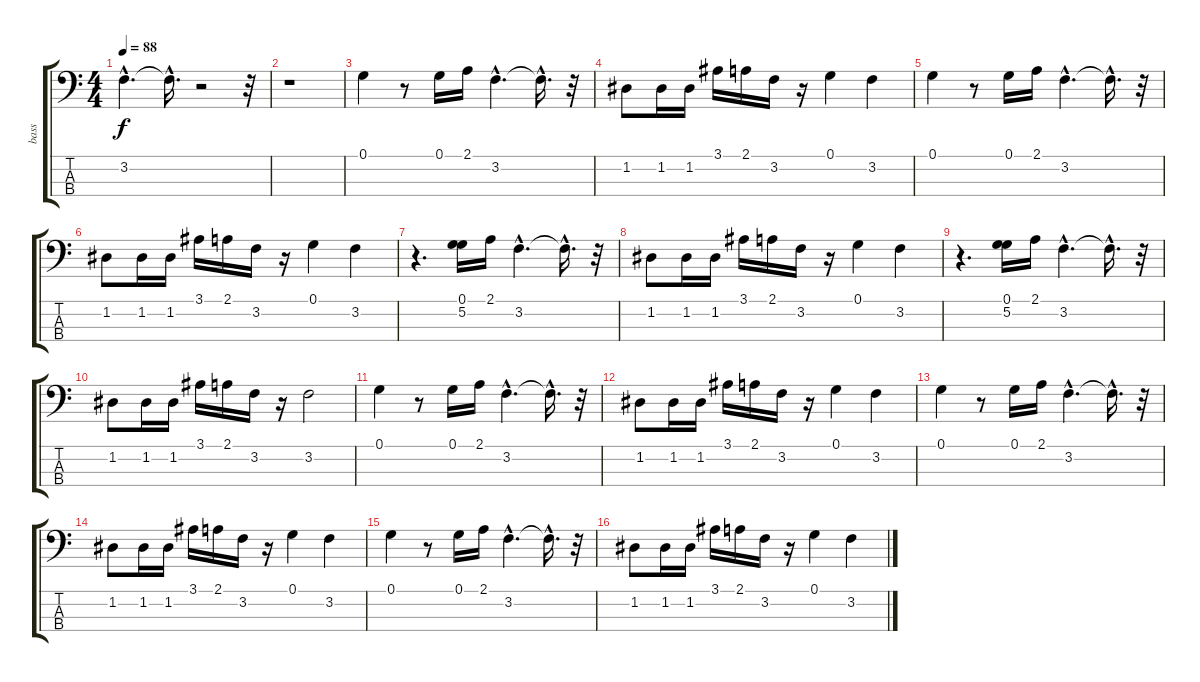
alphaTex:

\track ("bass" "bass") {instrument electricbasspick}
\staff {score tabs}
\tuning (G2 D2 A1 E1) {hide}
\ts (4 4)
\tempo 88
\clef f4
\ks c
3.2{hac}.4{d dy f} 3.2{hac t}.16{d} r.2 r.32 |
r.1 |
0.1.4 r.8 0.1.16 2.1.16 3.2{hac}.4{d} 3.2{hac t}.16{d} r.32 |
1.2.8 1.2.16 1.2.16 3.1.16 2.1.16 3.2.16 r.16 0.1.4 3.2.4 |
0.1.4 r.8 0.1.16 2.1.16 3.2{hac}.4{d} 3.2{hac t}.16{d} r.32 |
1.2.8 1.2.16 1.2.16 3.1.16 2.1.16 3.2.16 r.16 0.1.4 3.2.4 |
r.4{d} (0.1 5.2).16 2.1.16 3.2{hac}.4{d} 3.2{hac t}.16{d} r.32 |
1.2.8 1.2.16 1.2.16 3.1.16 2.1.16 3.2.16 r.16 0.1.4 3.2.4 |
r.4{d} (0.1 5.2).16 2.1.16 3.2{hac}.4{d} 3.2{hac t}.16{d} r.32 |
1.2.8 1.2.16 1.2.16 3.1.16 2.1.16 3.2.16 r.16 3.2.2 |
0.1.4 r.8 0.1.16 2.1.16 3.2{hac}.4{d} 3.2{hac t}.16{d} r.32 |
1.2.8 1.2.16 1.2.16 3.1.16 2.1.16 3.2.16 r.16 0.1.4 3.2.4 |
0.1.4 r.8 0.1.16 2.1.16 3.2{hac}.4{d} 3.2{hac t}.16{d} r.32 |
1.2.8 1.2.16 1.2.16 3.1.16 2.1.16 3.2.16 r.16 0.1.4 3.2.4 |
0.1.4 r.8 0.1.16 2.1.16 3.2{hac}.4{d} 3.2{hac t}.16{d} r.32 |
1.2.8 1.2.16 1.2.16 3.1.16 2.1.16 3.2.16 r.16 0.1.4 3.2.4
